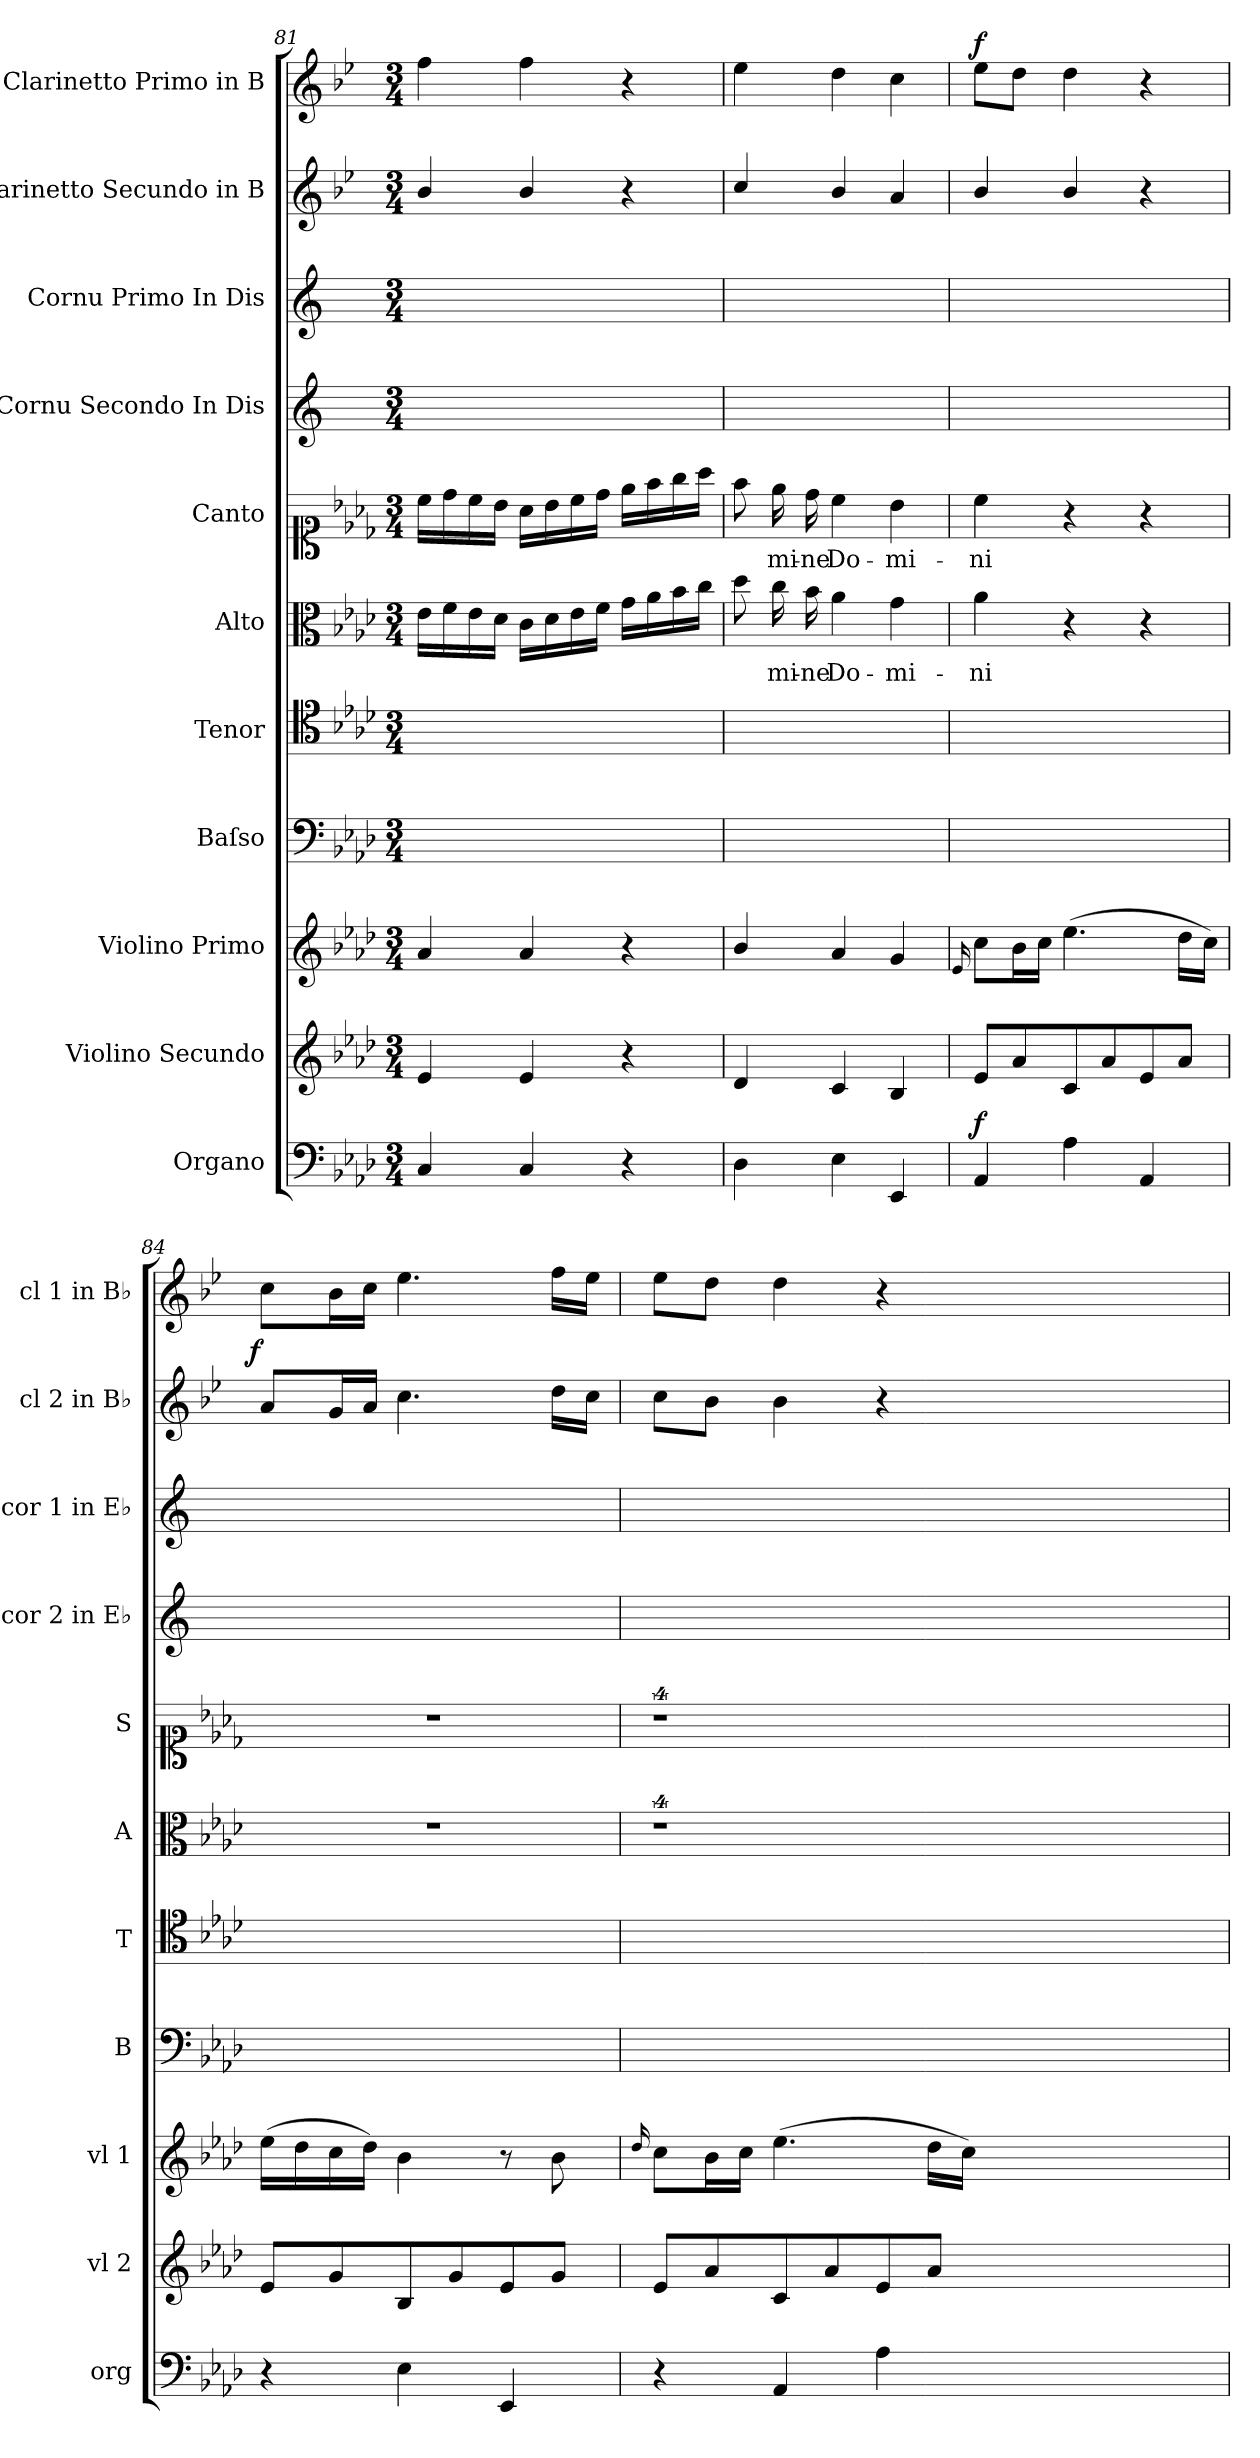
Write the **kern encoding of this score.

**kern	**dynam	**kern	**dynam	**kern	**dynam	**kern	**kern	**kern	**text	**kern	**text	**kern	**kern	**kern	**dynam	**kern	**dynam
*part11	*part11	*part10	*part10	*part9	*part9	*part8	*part7	*part6	*part6	*part5	*part5	*part4	*part3	*part2	*part2	*part1	*part1
*staff11	*staff11	*staff10	*staff10	*staff9	*staff9	*staff8	*staff7	*staff6	*staff6	*staff5	*staff5	*staff4	*staff3	*staff2	*staff2	*staff1	*staff1
*I"Organo	*	*I"Violino Secundo	*	*I"Violino Primo	*	*I"Baſso	*I"Tenor	*I"Alto	*	*I"Canto	*	*I"Cornu Secondo In Dis	*I"Cornu Primo In Dis	*I"Clarinetto Secundo in B	*	*I"Clarinetto Primo in B	*
*I'org	*	*I'vl 2	*	*I'vl 1	*	*I'B	*I'T	*I'A	*	*I'S	*	*I'cor 2 in Eb	*I'cor 1 in Eb	*I'cl 2 in Bb	*	*I'cl 1 in Bb	*
*clefF4	*	*clefG2	*	*clefG2	*	*clefF4	*clefC4	*clefC3	*	*clefC1	*	*clefG2	*clefG2	*clefG2	*	*clefG2	*
*	*	*	*	*	*	*	*	*	*	*	*	*	*	*ITrd1c2	*	*ITrd1c2	*
*k[b-e-a-d-]	*	*k[b-e-a-d-]	*	*k[b-e-a-d-]	*	*k[b-e-a-d-]	*k[b-e-a-d-]	*k[b-e-a-d-]	*	*k[b-e-a-d-]	*	*	*	*k[b-e-a-d-]	*	*k[b-e-a-d-]	*
*A-:	*	*A-:	*	*A-:	*	*A-:	*A-:	*A-:	*	*A-:	*	*	*	*A-:	*	*A-:	*
*M3/4	*	*M3/4	*	*M3/4	*	*M3/4	*M3/4	*M3/4	*	*M3/4	*	*M3/4	*M3/4	*M3/4	*	*M3/4	*
=81	=81	=81	=81	=81	=81	=81	=81	=81	=81	=81	=81	=81	=81	=81	=81	=81	=81
4C/	.	4e-/	.	4a-/	.	2.ryy	2.ryy	16e-\LL	.	16cc\LL	.	2.ryy	2.ryy	4a-/	.	4ee-\	.
.	.	.	.	.	.	.	.	16f\	.	16dd-\	.	.	.	.	.	.	.
.	.	.	.	.	.	.	.	16e-\	.	16cc\	.	.	.	.	.	.	.
.	.	.	.	.	.	.	.	16d-\JJ	.	16b-\JJ	.	.	.	.	.	.	.
4C/	.	4e-/	.	4a-/	.	.	.	16c\LL	.	16a-\LL	.	.	.	4a-/	.	4ee-\	.
.	.	.	.	.	.	.	.	16d-\	.	16b-\	.	.	.	.	.	.	.
.	.	.	.	.	.	.	.	16e-\	.	16cc\	.	.	.	.	.	.	.
.	.	.	.	.	.	.	.	16f\JJ	.	16dd-\JJ	.	.	.	.	.	.	.
4r	.	4r	.	4r	.	.	.	16g\LL	.	16ee-\LL	.	.	.	4r	.	4r	.
.	.	.	.	.	.	.	.	16a-\	.	16ff\	.	.	.	.	.	.	.
.	.	.	.	.	.	.	.	16b-\	.	16gg\	.	.	.	.	.	.	.
.	.	.	.	.	.	.	.	16cc\JJ	.	16aa-\JJ	.	.	.	.	.	.	.
=82	=82	=82	=82	=82	=82	=82	=82	=82	=82	=82	=82	=82	=82	=82	=82	=82	=82
4D-\	.	4d-/	.	4b-/	.	2.ryy	2.ryy	8dd-\	.	8ff\	.	2.ryy	2.ryy	4b-/	.	4dd-\	.
.	.	.	.	.	.	.	.	16cc\	-mi-	16ee-\	-mi-	.	.	.	.	.	.
.	.	.	.	.	.	.	.	16b-\	-ne	16dd-\	-ne	.	.	.	.	.	.
4E-\	.	4c/	.	4a-/	.	.	.	4a-\	Do-	4cc\	Do-	.	.	4a-/	.	4cc\	.
4EE-/	.	4B-/	.	4g/	.	.	.	4g\	-mi-	4b-\	-mi-	.	.	4g/	.	4b-\	.
=83	=83	=83	=83	=83	=83	=83	=83	=83	=83	=83	=83	=83	=83	=83	=83	=83	=83
.	.	.	.	16qqe-/	.	.	.	.	.	.	.	.	.	.	.	.	.
!	!LO:DY:a	!	!LO:DY:a	!	!LO:DY:a	!	!	!	!	!	!	!	!	!	!	!	!LO:DY:a
4AA-/	f.	8e-/L	for	8cc\L	for.	2.ryy	2.ryy	4a-\	-ni	4cc\	-ni	2.ryy	2.ryy	4a-/	.	8dd-\L	f.
.	.	8a-/	.	16b-\L	.	.	.	.	.	.	.	.	.	.	.	8cc\J	.
.	.	.	.	16cc\JJ	.	.	.	.	.	.	.	.	.	.	.	.	.
4A-\	.	8c/	.	(4.ee-\	.	.	.	4r	.	4r	.	.	.	4a-/	.	4cc\	.
.	.	8a-/	.	.	.	.	.	.	.	.	.	.	.	.	.	.	.
4AA-/	.	8e-/	.	.	.	.	.	4r	.	4r	.	.	.	4r	.	4r	.
.	.	8a-/J	.	16dd-\LL	.	.	.	.	.	.	.	.	.	.	.	.	.
.	.	.	.	16cc\JJ)	.	.	.	.	.	.	.	.	.	.	.	.	.
=84	=84	=84	=84	=84	=84	=84	=84	=84	=84	=84	=84	=84	=84	=84	=84	=84	=84
!	!	!	!	!	!	!	!	!	!	!	!	!	!	!	!LO:DY:a:rj	!	!
4r	.	8e-/L	.	(16ee-\LL	.	2.ryy	2.ryy	2.r	.	2.r	.	2.ryy	2.ryy	8g/L	f.	8b-\L	.
.	.	.	.	16dd-\	.	.	.	.	.	.	.	.	.	.	.	.	.
.	.	8g/	.	16cc\	.	.	.	.	.	.	.	.	.	16f/L	.	16a-\L	.
.	.	.	.	16dd-\JJ)	.	.	.	.	.	.	.	.	.	16g/JJ	.	16b-\JJ	.
4E-\	.	8B-/	.	4b-\	.	.	.	.	.	.	.	.	.	4.b-\	.	4.dd-\	.
.	.	8g/	.	.	.	.	.	.	.	.	.	.	.	.	.	.	.
4EE-/	.	8e-/	.	8r	.	.	.	.	.	.	.	.	.	.	.	.	.
.	.	8g/J	.	8b-\	.	.	.	.	.	.	.	.	.	16cc\LL	.	16ee-\LL	.
.	.	.	.	.	.	.	.	.	.	.	.	.	.	16b-\JJ	.	16dd-\JJ	.
=85	=85	=85	=85	=85	=85	=85	=85	=85	=85	=85	=85	=85	=85	=85	=85	=85	=85
.	.	.	.	16qqdd-/	.	.	.	.	.	.	.	.	.	.	.	.	.
4r	.	8e-/L	.	8cc\L	.	2.ryy	2.ryy	4%9r	.	4%9r	.	2.ryy	2.ryy	8b-\L	.	8dd-\L	.
.	.	8a-/	.	16b-\L	.	.	.	.	.	.	.	.	.	8a-\J	.	8cc\J	.
.	.	.	.	16cc\JJ	.	.	.	.	.	.	.	.	.	.	.	.	.
4AA-/	.	8c/	.	(4.ee-\	.	.	.	.	.	.	.	.	.	4a-\	.	4cc\	.
.	.	8a-/	.	.	.	.	.	.	.	.	.	.	.	.	.	.	.
4A-\	.	8e-/	.	.	.	.	.	.	.	.	.	.	.	4r	.	4r	.
.	.	8a-/J	.	16dd-\LL	.	.	.	.	.	.	.	.	.	.	.	.	.
.	.	.	.	16cc\JJ)	.	.	.	.	.	.	.	.	.	.	.	.	.
1.ryy	.	1.ryy	.	1.ryy	.	1.ryy	1.ryy	.	.	.	.	1.ryy	1.ryy	1.ryy	.	1.ryy	.
=	=	=	=	=	=	=	=	=	=	=	=	=	=	=	=	=	=
*-	*-	*-	*-	*-	*-	*-	*-	*-	*-	*-	*-	*-	*-	*-	*-	*-	*-
